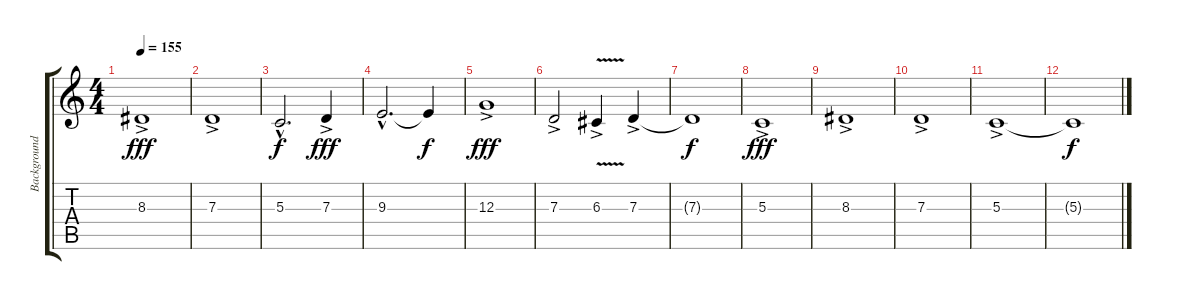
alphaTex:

\track ("Background" "Background") {instrument pad4choir}
\staff {score tabs}
\tuning (E4 B3 G3 D3 A2 E2) {hide}
\ts (4 4)
\tempo 155
\clef g2
\ks c
8.3{ac}.1{dy fff} |
7.3{ac}.1 |
5.3{hac}.2{d dy f} 7.3{ac}.4{dy fff} |
9.3{hac}.2{d} 9.3{t}.4{dy f} |
12.3{ac}.1{dy fff} |
7.3{ac}.2 6.3{v ac}.4 7.3{ac}.4 |
7.3{t}.1{dy f} |
5.3{ac}.1{dy fff} |
8.3{ac}.1 |
7.3{ac}.1 |
5.3{ac}.1 |
5.3{t}.1{dy f}
